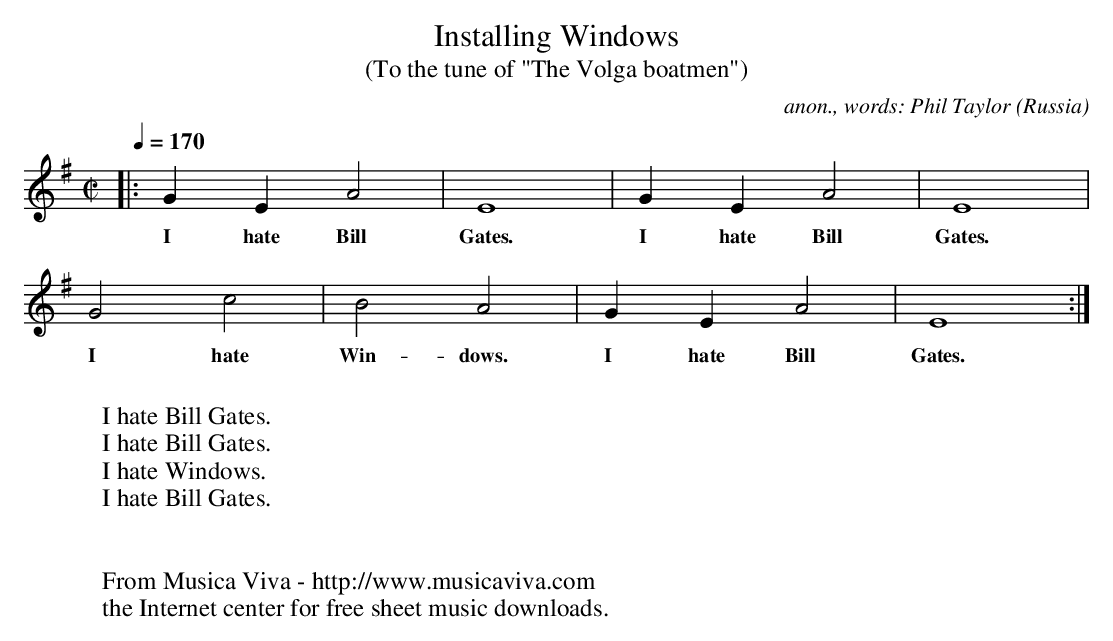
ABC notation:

X:1
T:Installing Windows
T:(To the tune of "The Volga boatmen")
C:anon., words: Phil Taylor
O:Russia
M:C|
L:1/4
Q:1/4=170
K:Em
|: GE A2 | E4    | GE A2 | E4 |
w: I hate Bill Gates. I hate Bill Gates.
   G2 c2 | B2 A2 | GE A2 | E4 :|
w: I hate Win-dows. I hate Bill Gates.
W:
W:I hate Bill Gates.
W:I hate Bill Gates.
W:I hate Windows.
W:I hate Bill Gates.
W:
W:
W:  From Musica Viva - http://www.musicaviva.com
W:  the Internet center for free sheet music downloads.
